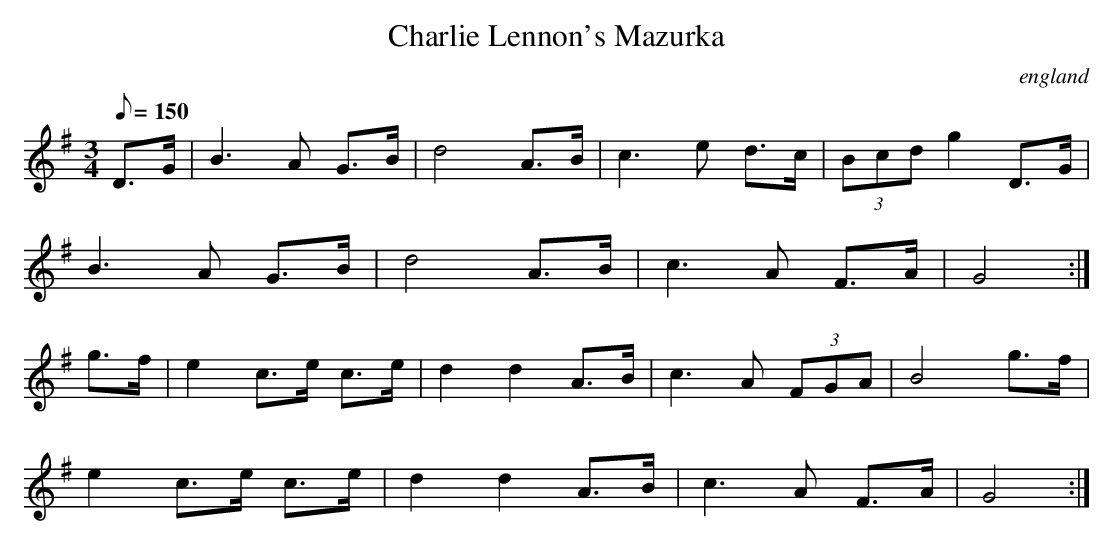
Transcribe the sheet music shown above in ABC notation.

X:1
T:Charlie Lennon's Mazurka
O:england
M:3/4
L:1/8
Q:150
K:G
D>G|B3 A G>B|d4  A>B|c3 e d>c|(3Bcd g2 D>G|
B3 A G>B|d4  A>B|c3 A F>A|G4:|
g>f|e2 c>e c>e|d2 d2  A>B|c3 A (3FGA|B4 g>f|
e2 c>e c>e|d2 d2 A>B|c3 A F>A|G4:|
